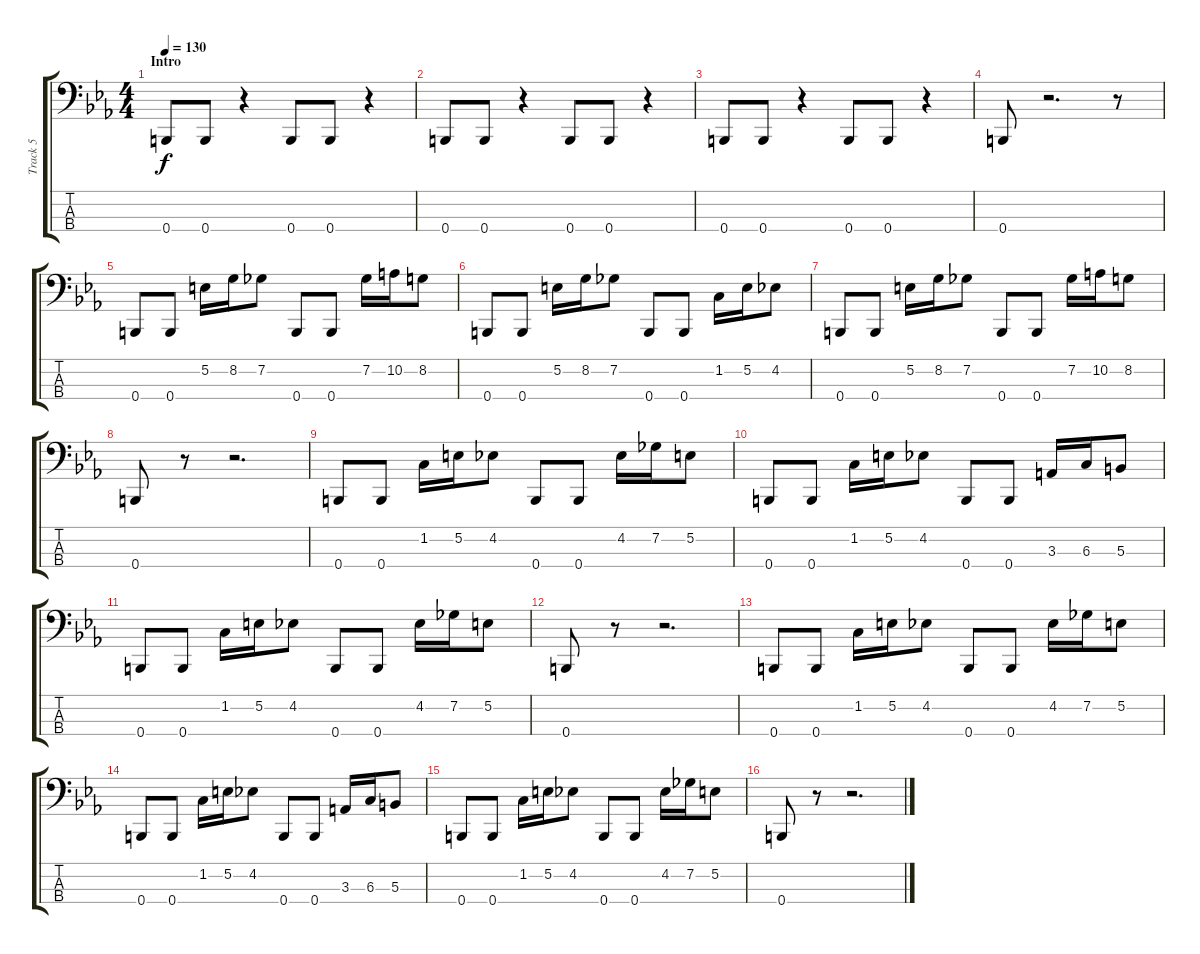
\track ("Track 5" "Track 5") {instrument electricbasspick}
\staff {score tabs}
\tuning (E2 B1 Gb1 B0) {hide}
\ts (4 4)
\section ("" "Intro")
\tempo 130
\clef f4
\ks eb
0.4.8{dy f instrument electricbasspick} 0.4.8 r.4 0.4.8 0.4.8 r.4 |
0.4.8 0.4.8 r.4 0.4.8 0.4.8 r.4 |
0.4.8 0.4.8 r.4 0.4.8 0.4.8 r.4 |
0.4.8 r.2{d} r.8 |
0.4.8 0.4.8 5.2.16 8.2.16 7.2.8 0.4.8 0.4.8 7.2.16 10.2.16 8.2.8 |
0.4.8 0.4.8 5.2.16 8.2.16 7.2.8 0.4.8 0.4.8 1.2.16 5.2.16 4.2.8 |
0.4.8 0.4.8 5.2.16 8.2.16 7.2.8 0.4.8 0.4.8 7.2.16 10.2.16 8.2.8 |
0.4.8 r.8 r.2{d} |
0.4.8 0.4.8 1.2.16 5.2.16 4.2.8 0.4.8 0.4.8 4.2.16 7.2.16 5.2.8 |
0.4.8 0.4.8 1.2.16 5.2.16 4.2.8 0.4.8 0.4.8 3.3.16 6.3.16 5.3.8 |
0.4.8 0.4.8 1.2.16 5.2.16 4.2.8 0.4.8 0.4.8 4.2.16 7.2.16 5.2.8 |
0.4.8 r.8 r.2{d} |
0.4.8 0.4.8 1.2.16 5.2.16 4.2.8 0.4.8 0.4.8 4.2.16 7.2.16 5.2.8 |
0.4.8 0.4.8 1.2.16 5.2.16 4.2.8 0.4.8 0.4.8 3.3.16 6.3.16 5.3.8 |
0.4.8 0.4.8 1.2.16 5.2.16 4.2.8 0.4.8 0.4.8 4.2.16 7.2.16 5.2.8 |
0.4.8 r.8 r.2{d}
